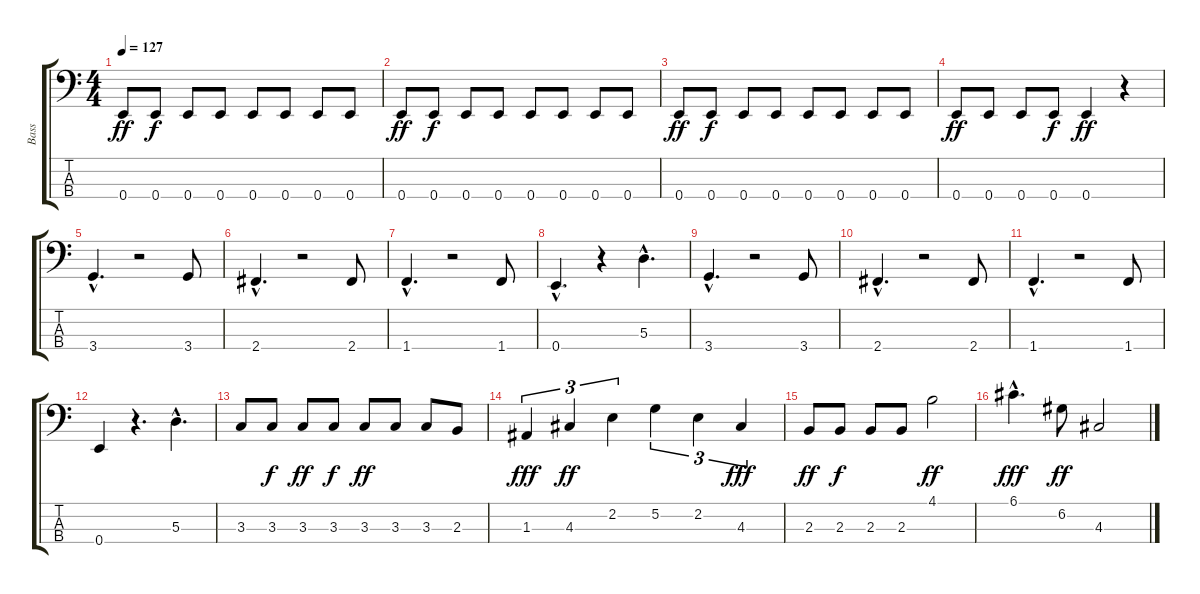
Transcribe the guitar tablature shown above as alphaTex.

\track ("Bass" "Bass") {instrument electricbassfinger}
\staff {score tabs}
\tuning (G2 D2 A1 E1) {hide}
\ts (4 4)
\tempo 127
\clef f4
\ks c
0.4.8{dy ff} 0.4.8{dy f} 0.4.8 0.4.8 0.4.8 0.4.8 0.4.8 0.4.8 |
0.4.8{dy ff} 0.4.8{dy f} 0.4.8 0.4.8 0.4.8 0.4.8 0.4.8 0.4.8 |
0.4.8{dy ff} 0.4.8{dy f} 0.4.8 0.4.8 0.4.8 0.4.8 0.4.8 0.4.8 |
0.4.8{dy ff} 0.4.8 0.4.8 0.4.8{dy f} 0.4.4{dy ff} r.4 |
3.4{hac}.4{d} r.2 3.4.8 |
2.4{hac}.4{d} r.2 2.4.8 |
1.4{hac}.4{d} r.2 1.4.8 |
0.4{hac}.4{d} r.4 5.3{hac}.4{d} |
3.4{hac}.4{d} r.2 3.4.8 |
2.4{hac}.4{d} r.2 2.4.8 |
1.4{hac}.4{d} r.2 1.4.8 |
0.4.4 r.4{d} 5.3{hac}.4{d} |
3.3.8 3.3.8{dy f} 3.3.8{dy ff} 3.3.8{dy f} 3.3.8{dy ff} 3.3.8 3.3.8 2.3.8 |
1.3.4{tu (3 2) dy fff} 4.3.4{tu (3 2) dy ff} 2.2.4{tu (3 2)} 5.2.4{tu (3 2)} 2.2.4{tu (3 2)} 4.3.4{tu (3 2) dy fff} |
2.3.8{dy ff} 2.3.8{dy f} 2.3.8 2.3.8 4.1.2{dy ff} |
6.1{hac}.4{d dy fff} 6.2.8{dy ff} 4.3.2
